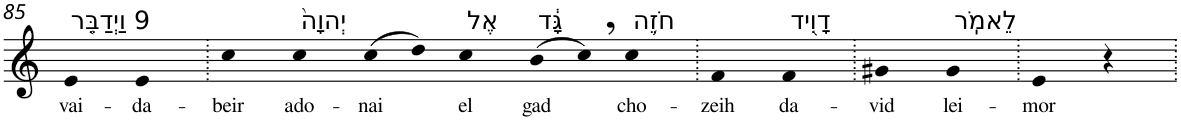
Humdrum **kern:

**kern	**text
*part1	*part1
*staff1	*staff1
*I"Piano	*
*I'Pno	*
!!LO:PB:g=z
*clefG2	*
*k[]	*
=85	=85
!LO:TX:a:t=9 וַיְדַבֵּ֤ר	!
!	!LO:LY:b
4e	vai-
!	!LO:LY:b
4e	-da-
=86.	=86.
!	!LO:LY:b
4cc	-beir
!LO:TX:a:t=יְהוָה֙	!
!	!LO:LY:b
4cc	ado-
!	!LO:LY:b
(>8cc	-nai
8dd)	.
!LO:TX:a:t=אֶל	!
!	!LO:LY:b
4cc	el
!LO:TX:a:t=גָּ֔ד	!
!	!LO:LY:b
(>8b	gad
8cc,)	.
!LO:TX:a:t=חֹזֵ֥ה	!
!	!LO:LY:b
4cc	cho-
=87.	=87.
!	!LO:LY:b
4f	-zeih
!LO:TX:a:t=דָוִ֖יד	!
!	!LO:LY:b
4f	da-
=88.	=88.
!	!LO:LY:b
4g#X	-vid
!LO:TX:a:t=לֵאמֹֽר	!
!	!LO:LY:b
4g#	lei-
=89.	=89.
!	!LO:LY:b
4e	-mor
4r	.
=.	=.
*-	*-
